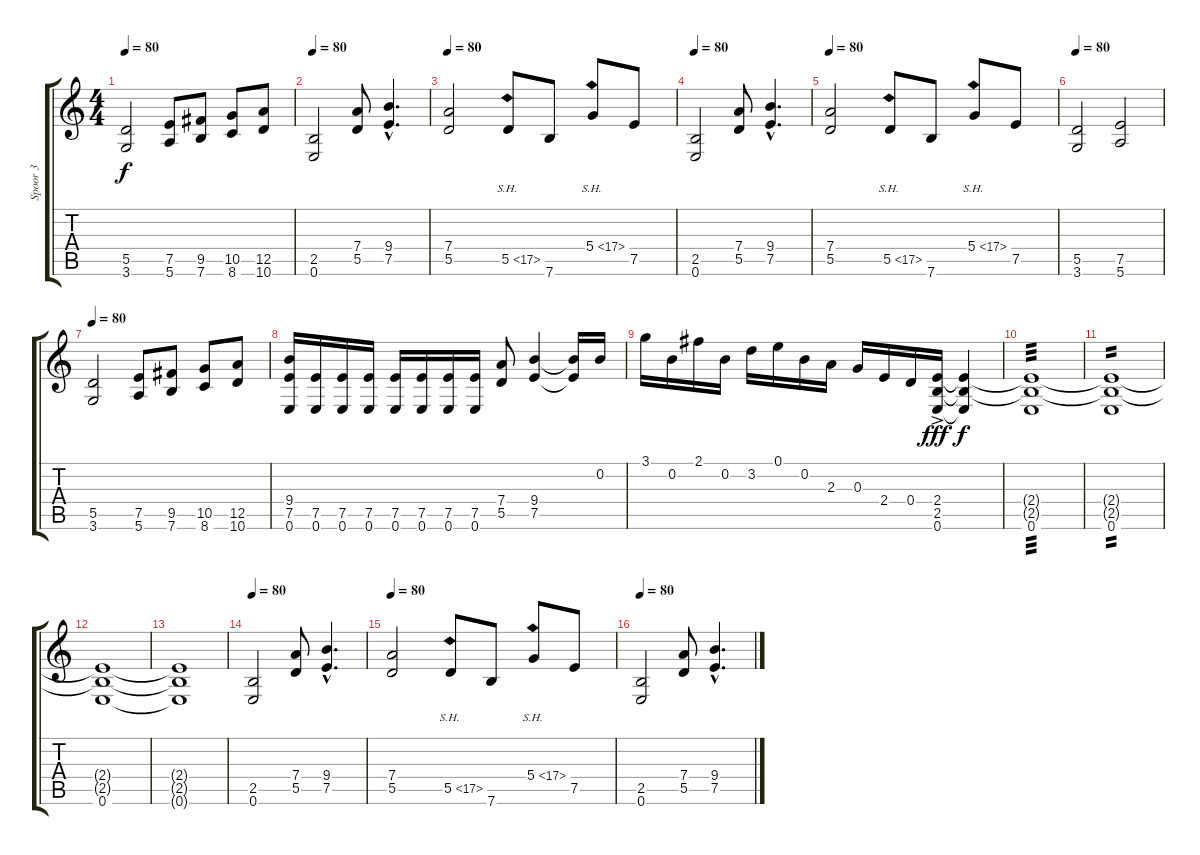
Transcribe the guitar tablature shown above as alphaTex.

\track ("Spoor 3" "Spoor 3") {instrument distortionguitar}
\staff {score tabs}
\tuning (E4 B3 G3 D3 A2 E2) {hide}
\ts (4 4)
\tempo 80
\clef g2
\ks c
(5.5 3.6).2{dy f} (7.5 5.6).8 (9.5 7.6).8 (10.5 8.6).8 (12.5 10.6).8 |
\tempo 80
(2.5 0.6).2 (7.4 5.5).8 (9.4{hac} 7.5{hac}).4{d} |
\tempo 80
(7.4 5.5).2 5.5{sh 12}.8 7.6.8 5.4{sh 12}.8 7.5.8 |
\tempo 80
(2.5 0.6).2 (7.4 5.5).8 (9.4{hac} 7.5{hac}).4{d} |
\tempo 80
(7.4 5.5).2 5.5{sh 12}.8 7.6.8 5.4{sh 12}.8 7.5.8 |
\tempo 80
(5.5 3.6).2 (7.5 5.6).2 |
\tempo 80
(5.5 3.6).2 (7.5 5.6).8 (9.5 7.6).8 (10.5 8.6).8 (12.5 10.6).8 |
(9.4 7.5 0.6).16 (7.5 0.6).16 (7.5 0.6).16 (7.5 0.6).16 (7.5 0.6).16 (7.5 0.6).16 (7.5 0.6).16 (7.5 0.6).16 (7.4 5.5).8 (9.4 7.5).4 (9.4{t} 7.5{t}).16 0.2.16 |
3.1.16 0.2.16 2.1.16 0.2.16 3.2.16 0.1.16 0.2.16 2.3.16 0.3.16 2.4.16 0.4.16 (2.4{ac} 2.5 0.6).16{dy fff} (2.4{t} 2.5{t} 0.6{t}).4{dy f} |
(2.4{t} 2.5{t} 0.6).1{tp 3} |
(2.4{t} 2.5{t} 0.6).1{tp 2} |
(2.4{t} 2.5{t} 0.6).1 |
(2.4{t} 2.5{t} 0.6{t}).1 |
\tempo 80
(2.5 0.6).2 (7.4 5.5).8 (9.4{hac} 7.5{hac}).4{d} |
\tempo 80
(7.4 5.5).2 5.5{sh 12}.8 7.6.8 5.4{sh 12}.8 7.5.8 |
\tempo 80
(2.5 0.6).2 (7.4 5.5).8 (9.4{hac} 7.5{hac}).4{d}
